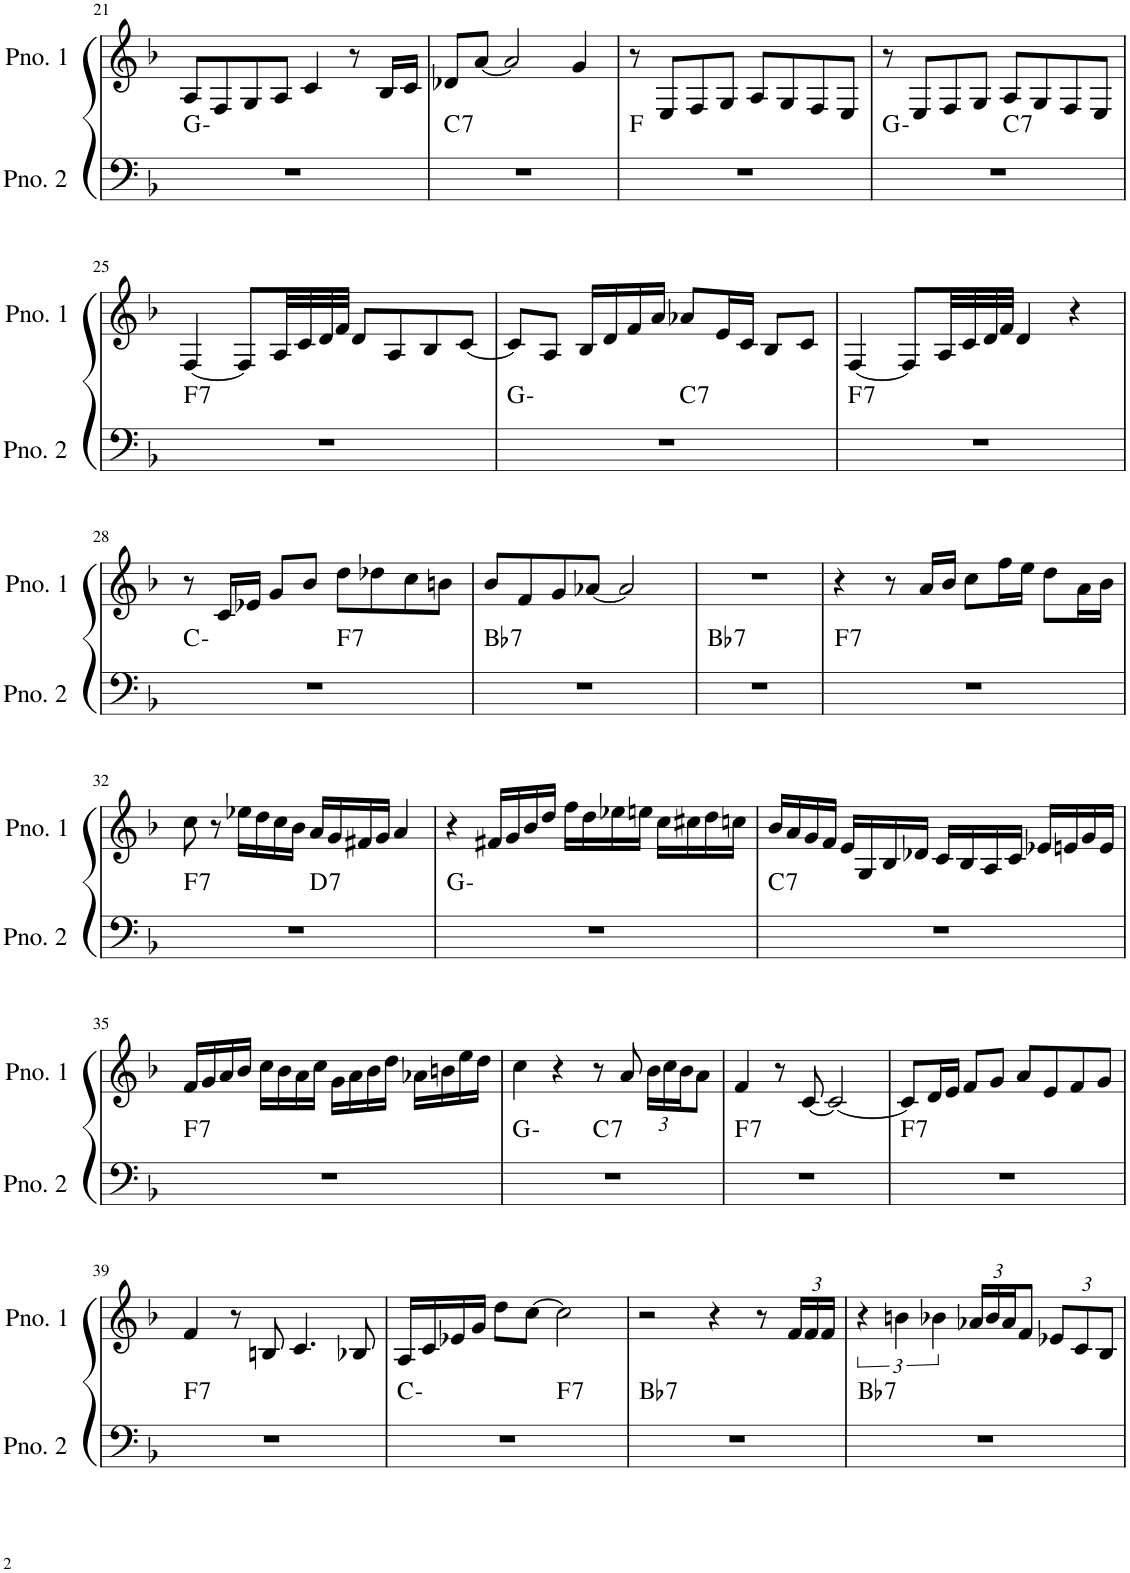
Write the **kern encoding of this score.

**kern	**harte	**kern
*part2	*part2	*part1
*staff2	*	*staff1
*I"ピアノ 2	*	*I"ピアノ 1
!!LO:PB:g=z
*clefF4	*	*clefG2
*k[b-]	*	*k[b-]
*M4/4	*	*M4/4
=21	=21	=21
1r	G:min	8A/L
.	.	8F/
.	.	8G/
.	.	8A/J
.	.	4c/
.	.	8r
.	.	16B-/LL
.	.	16c/JJ
=22	=22	=22
!	!LO:H:kt=7	!
1r	C:7	8d-X/L
.	.	[8a/J
.	.	2a/]
.	.	4g/
=23	=23	=23
1r	F:maj	8r
.	.	8E/L
.	.	8F/
.	.	8G/J
.	.	8A/L
.	.	8G/
.	.	8F/
.	.	8E/J
=24	=24	=24
*^	*	*
1r	2ryy	G:min	8r
.	.	.	8E/L
.	.	.	8F/
.	.	.	8G/J
!	!	!LO:H:kt=7	!
.	2ryy	C:7	8A/L
.	.	.	8G/
.	.	.	8F/
.	.	.	8E/J
!!LO:LB:g=z
=25	=25	=25	=25
!	!	!LO:H:kt=7	!
*v	*v	*	*
1r	F:7	[4F/
.	.	8F/L]
.	.	32A/LL
.	.	32c/
.	.	32d/
.	.	32f/JJJ
.	.	8d/L
.	.	8A/
.	.	8B-/
.	.	[8c/J
=26	=26	=26
*^	*	*
1r	2ryy	G:min	8c/L]
.	.	.	8A/J
.	.	.	16B-/LL
.	.	.	16d/
.	.	.	16f/
.	.	.	16a/JJ
!	!	!LO:H:kt=7	!
.	2ryy	C:7	8a-X/L
.	.	.	16e/L
.	.	.	16c/JJ
.	.	.	8B-/L
.	.	.	8c/J
=27	=27	=27	=27
!	!	!LO:H:kt=7	!
*v	*v	*	*
1r	F:7	[4F/
.	.	8F/L]
.	.	32A/LL
.	.	32c/
.	.	32d/
.	.	32f/JJJ
.	.	4d/
.	.	4r
!!LO:LB:g=z
=28	=28	=28
*^	*	*
1r	2ryy	C:min	8r
.	.	.	16c/LL
.	.	.	16e-X/JJ
.	.	.	8g/L
.	.	.	8b-/J
!	!	!LO:H:kt=7	!
.	2ryy	F:7	8dd\L
.	.	.	8dd-X\
.	.	.	8cc\
.	.	.	8bn\J
=29	=29	=29	=29
!	!	!LO:H:kt=7	!
*v	*v	*	*
1r	Bb:7	8b-/L
.	.	8f/
.	.	8g/
.	.	[8a-X/J
.	.	2a-/]
=30	=30	=30
!	!LO:H:kt=7	!
1r	Bb:7	1r
=31	=31	=31
!	!LO:H:kt=7	!
1r	F:7	4r
.	.	8r
.	.	16a/LL
.	.	16b-/JJ
.	.	8cc\L
.	.	16ff\L
.	.	16ee\JJ
.	.	8dd\L
.	.	16a\L
.	.	16b-\JJ
!!LO:LB:g=z
=32	=32	=32
!	!LO:H:kt=7	!
*^	*	*
1r	2ryy	F:7	8cc\
.	.	.	8r
.	.	.	16ee-X\LL
.	.	.	16dd\
.	.	.	16cc\
.	.	.	16b-\JJ
!	!	!LO:H:kt=7	!
.	2ryy	D:7	16a/LL
.	.	.	16g/
.	.	.	16f#X/
.	.	.	16g/JJ
.	.	.	4a/
*v	*v	*	*
=33	=33	=33
1r	G:min	4r
.	.	16f#X/LL
.	.	16g/
.	.	16b-/
.	.	16dd/JJ
.	.	16ff\LL
.	.	16dd\
.	.	16ee-X\
.	.	16een\JJ
.	.	16cc\LL
.	.	16cc#X\
.	.	16dd\
.	.	16ccn\JJ
=34	=34	=34
!	!LO:H:kt=7	!
1r	C:7	16b-/LL
.	.	16a/
.	.	16g/
.	.	16f/JJ
.	.	16e/LL
.	.	16G/
.	.	16B-/
.	.	16d-X/JJ
.	.	16c/LL
.	.	16B-/
.	.	16A/
.	.	16c/JJ
.	.	16e-X/LL
.	.	16en/
.	.	16g/
.	.	16e/JJ
!!LO:LB:g=z
=35	=35	=35
!	!LO:H:kt=7	!
1r	F:7	16f/LL
.	.	16g/
.	.	16a/
.	.	16b-/JJ
.	.	16cc\LL
.	.	16b-\
.	.	16a\
.	.	16cc\JJ
.	.	16g\LL
.	.	16a\
.	.	16b-\
.	.	16dd\JJ
.	.	16a-X\LL
.	.	16bn\
.	.	16ee\
.	.	16dd\JJ
=36	=36	=36
*^	*	*
1r	2ryy	G:min	4cc\
.	.	.	4r
!	!	!LO:H:kt=7	!
.	2ryy	C:7	8r
.	.	.	8a/
*	*	*	*Xbrackettup
.	.	.	24b-\LL
.	.	.	24cc\
.	.	.	24b-\J
.	.	.	8a\J
=37	=37	=37	=37
!	!	!LO:H:kt=7	!
*v	*v	*	*
1r	F:7	4f/
.	.	8r
.	.	[8c/
.	.	2c/_
=38	=38	=38
!	!LO:H:kt=7	!
1r	F:7	8c/L]
.	.	16d/L
.	.	16e/JJ
.	.	8f/L
.	.	8g/J
.	.	8a/L
.	.	8e/
.	.	8f/
.	.	8g/J
!!LO:LB:g=z
=39	=39	=39
!	!LO:H:kt=7	!
1r	F:7	4f/
.	.	8r
.	.	8Bn/
.	.	4.c/
.	.	8B-X/
=40	=40	=40
*^	*	*
1r	2ryy	C:min	16A/LL
.	.	.	16c/
.	.	.	16e-X/
.	.	.	16g/JJ
.	.	.	8dd\L
.	.	.	[8cc\J
!	!	!LO:H:kt=7	!
.	2ryy	F:7	2cc\]
=41	=41	=41	=41
!	!	!LO:H:kt=7	!
*v	*v	*	*
1r	Bb:7	2r
.	.	4r
.	.	8r
.	.	24f/LL
.	.	24f/
.	.	24f/JJ
=42	=42	=42
*	*	*brackettup
!	!LO:H:kt=7	!
1r	Bb:7	6r
.	.	6bn\
.	.	6b-X\
*	*	*Xbrackettup
.	.	24a-X/LL
.	.	24b-/
.	.	24a-/J
.	.	8f/J
.	.	12e-X/L
.	.	12c/
.	.	12B-/J
=	=	=
*-	*-	*-
